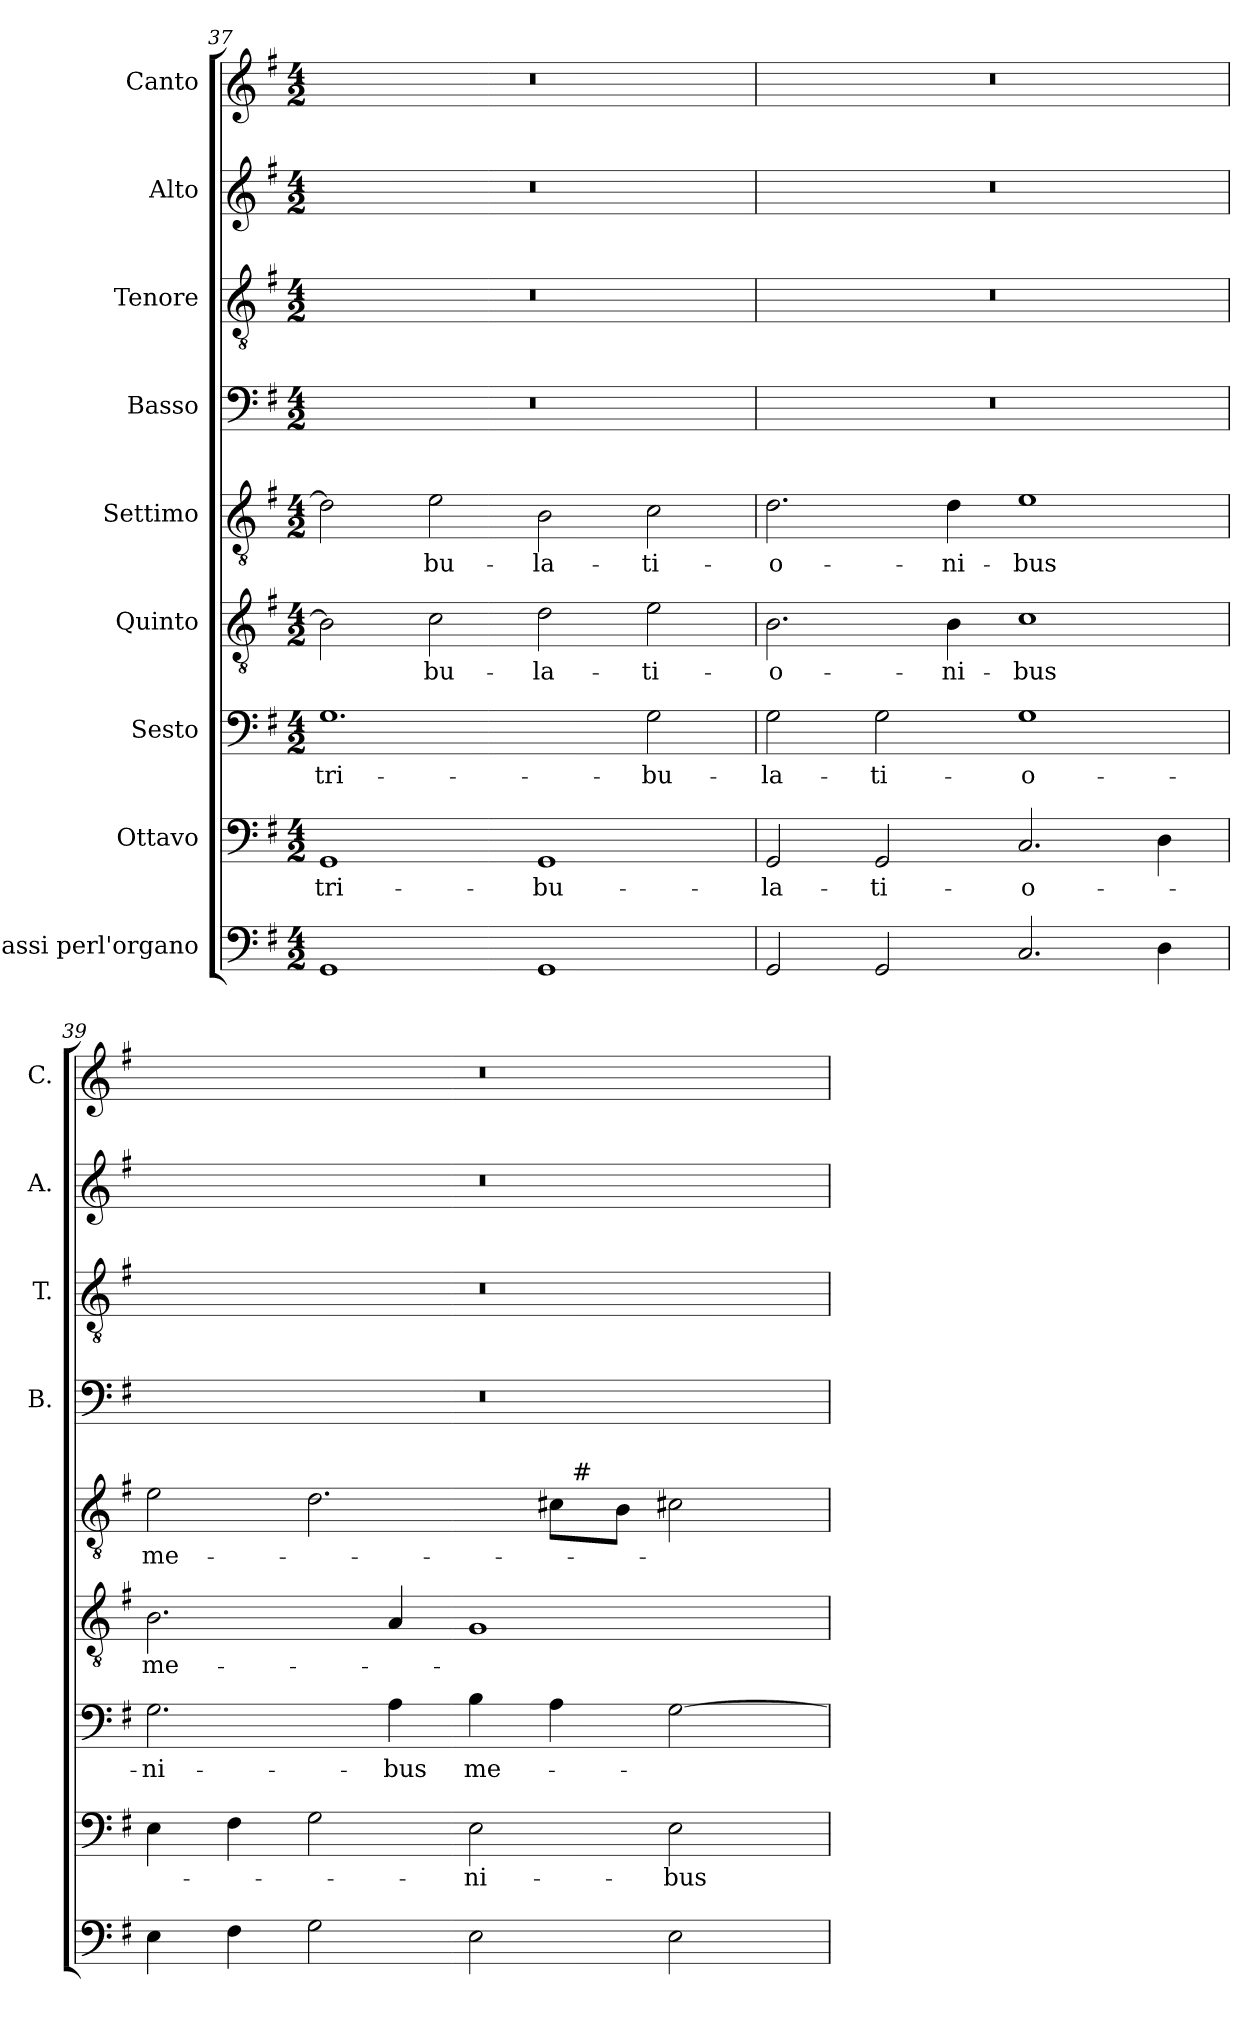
**kern	**kern	**text	**kern	**text	**kern	**text	**kern	**text	**kern	**kern	**kern	**kern
*part9	*part8	*part8	*part7	*part7	*part6	*part6	*part5	*part5	*part4	*part3	*part2	*part1
*staff9	*staff8	*staff8	*staff7	*staff7	*staff6	*staff6	*staff5	*staff5	*staff4	*staff3	*staff2	*staff1
*I"Bassi perl'organo	*I"Ottavo	*	*I"Sesto	*	*I"Quinto	*	*I"Settimo	*	*I"Basso	*I"Tenore	*I"Alto	*I"Canto
*	*	*	*	*	*	*	*	*	*I'B.	*I'T.	*I'A.	*I'C.
*clefF4	*clefF4	*	*clefF4	*	*clefGv2	*	*clefGv2	*	*clefF4	*clefGv2	*clefG2	*clefG2
*	*	*	*	*	*ITrd7c12	*	*ITrd7c12	*	*	*ITrd7c12	*	*
*k[f#]	*k[f#]	*	*k[f#]	*	*k[f#]	*	*k[f#]	*	*k[f#]	*k[f#]	*k[f#]	*k[f#]
*G:	*G:	*	*G:	*	*G:	*	*G:	*	*G:	*G:	*G:	*G:
*M4/2	*M4/2	*	*M4/2	*	*M4/2	*	*M4/2	*	*M4/2	*M4/2	*M4/2	*M4/2
=37	=37	=37	=37	=37	=37	=37	=37	=37	=37	=37	=37	=37
!	!	!LO:LY:b	!	!LO:LY:b	!	!	!	!	!LO:N:vis=1	!LO:N:vis=1	!LO:N:vis=1	!LO:N:vis=1
1GG	1GG	tri-	1.G	tri-	2BB\]	.	2D\]	.	0r	0r	0r	0r
!	!	!	!	!	!	!LO:LY:b	!	!LO:LY:b	!	!	!	!
.	.	.	.	.	2C\	-bu-	2E\	-bu-	.	.	.	.
!	!	!LO:LY:b	!	!	!	!LO:LY:b	!	!LO:LY:b	!	!	!	!
1GG	1GG	-bu-	.	.	2D\	-la-	2BB\	-la-	.	.	.	.
!	!	!	!	!LO:LY:b	!	!LO:LY:b	!	!LO:LY:b	!	!	!	!
.	.	.	2G\	-bu-	2E\	-ti-	2C\	-ti-	.	.	.	.
!!LO:PB:g=z
=38	=38	=38	=38	=38	=38	=38	=38	=38	=38	=38	=38	=38
!	!	!LO:LY:b	!	!LO:LY:b	!	!LO:LY:b	!	!LO:LY:b	!LO:N:vis=1	!LO:N:vis=1	!LO:N:vis=1	!LO:N:vis=1
2GG/	2GG/	-la-	2G\	-la-	2.BB\	-o-	2.D\	-o-	0r	0r	0r	0r
!	!	!LO:LY:b	!	!LO:LY:b	!	!	!	!	!	!	!	!
2GG/	2GG/	-ti-	2G\	-ti-	.	.	.	.	.	.	.	.
!	!	!	!	!	!	!LO:LY:b	!	!LO:LY:b	!	!	!	!
.	.	.	.	.	4BB\	-ni-	4D\	-ni-	.	.	.	.
!	!	!LO:LY:b	!	!LO:LY:b	!	!LO:LY:b	!	!LO:LY:b	!	!	!	!
2.C/	2.C/	-o-	1G	-o-	1C	-bus	1E	-bus	.	.	.	.
4D\	4D\	.	.	.	.	.	.	.	.	.	.	.
=39	=39	=39	=39	=39	=39	=39	=39	=39	=39	=39	=39	=39
!	!	!	!	!LO:LY:b	!	!LO:LY:b	!	!LO:LY:b	!LO:N:vis=1	!LO:N:vis=1	!LO:N:vis=1	!LO:N:vis=1
*	*	*	*	*	*	*	*^	*	*	*	*	*
4E\	4E\	.	2.G\	-ni-	2.BB\	me-	2E\	1ryy	me-	0r	0r	0r	0r
4F#\	4F#\	.	.	.	.	.	.	.	.	.	.	.	.
2G\	2G\	.	.	.	.	.	2.D\	.	.	.	.	.	.
!	!	!	!	!LO:LY:b	!	!	!	!	!	!	!	!	!
.	.	.	4A\	-bus	4AA/	.	.	.	.	.	.	.	.
!	!	!LO:LY:b	!	!LO:LY:b	!	!	!	!	!	!	!	!	!
2E\	2E\	-ni-	4B\	me-	1GG	.	.	4ryy	.	.	.	.	.
.	.	.	4A\	.	.	.	8C#\L	32ryy	.	.	.	.	.
!	!	!	!	!	!	!	!	!LO:TX:a:t=#	!	!	!	!	!
.	.	.	.	.	.	.	.	2ryy	.	.	.	.	.
.	.	.	.	.	.	.	8BB\J	.	.	.	.	.	.
!	!	!LO:LY:b	!	!	!	!	!	!	!	!	!	!	!
2E\	2E\	-bus	[>2G\	.	.	.	2C#X\	.	.	.	.	.	.
.	.	.	.	.	.	.	.	8..ryy	.	.	.	.	.
*	*	*	*	*	*	*	*v	*v	*	*	*	*	*
=	=	=	=	=	=	=	=	=	=	=	=	=
*-	*-	*-	*-	*-	*-	*-	*-	*-	*-	*-	*-	*-
